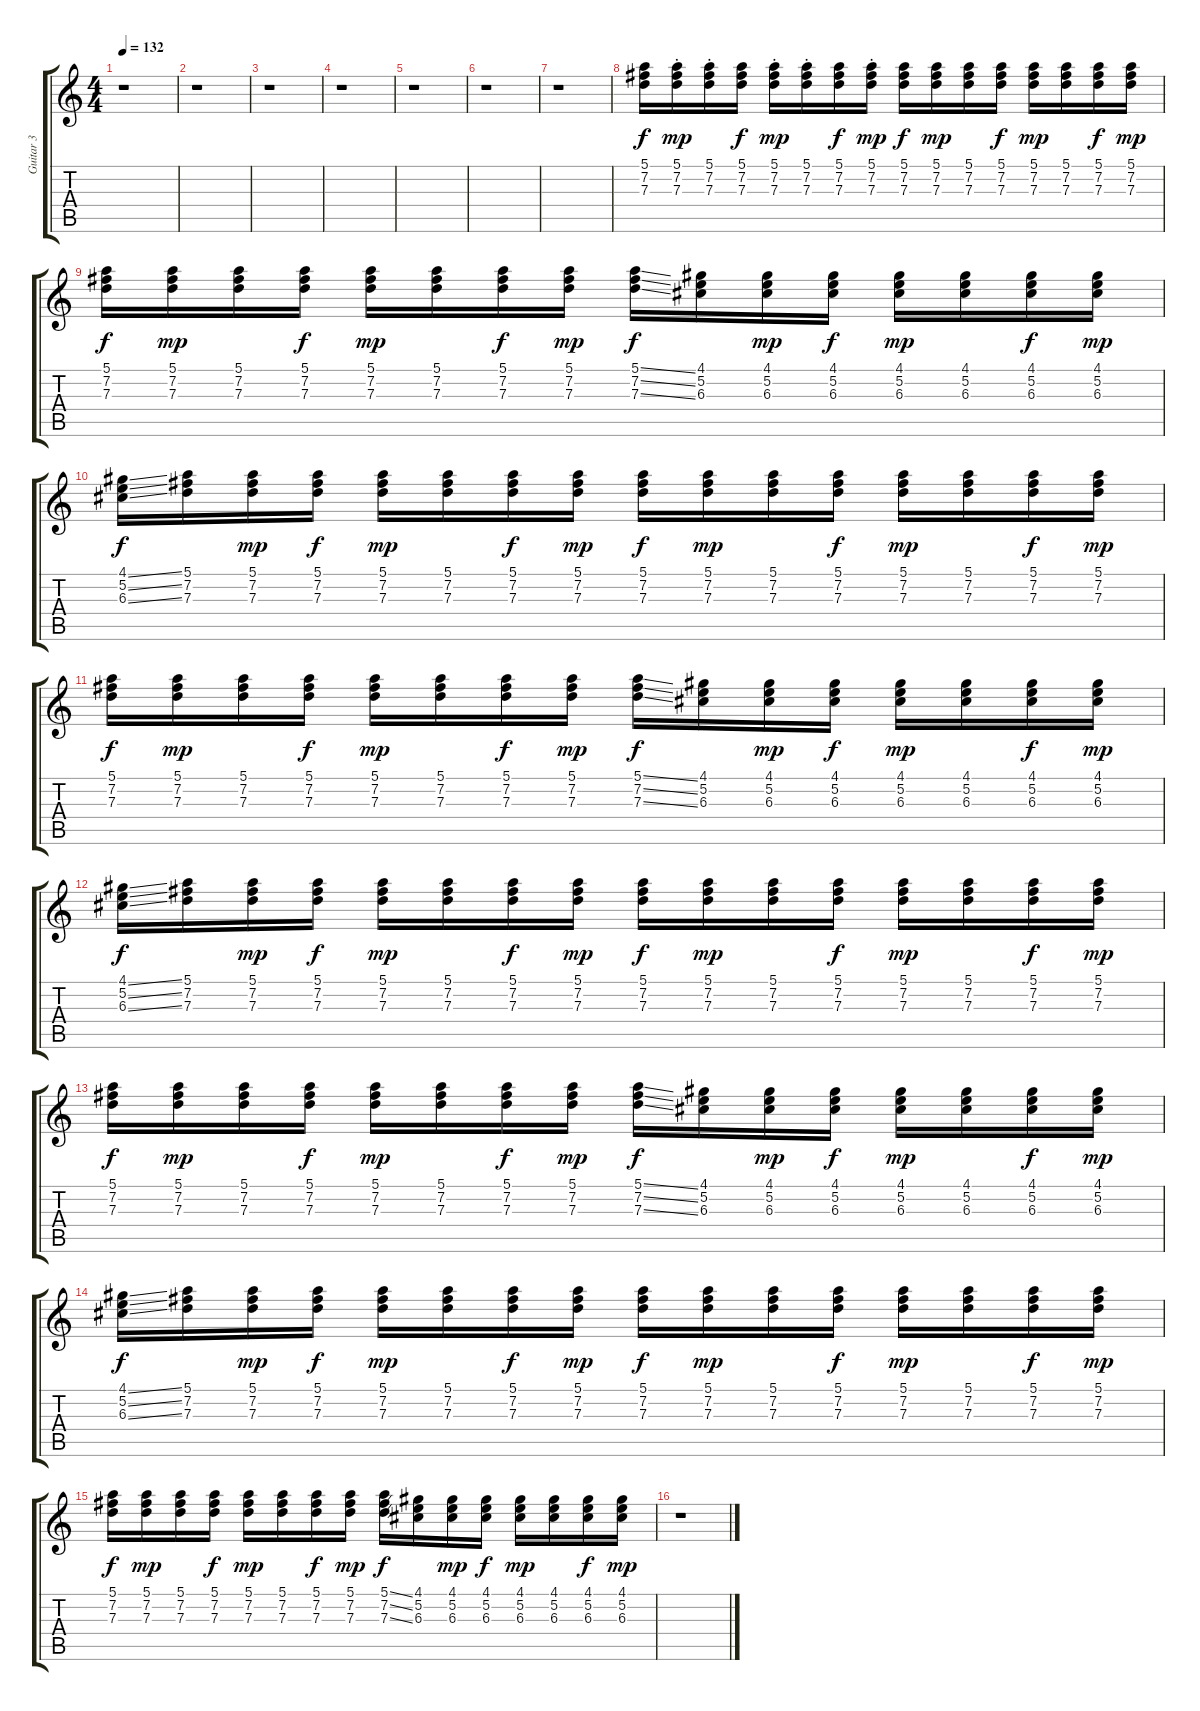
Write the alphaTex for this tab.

\track ("Guitar 3" "Guitar 3") {instrument electricguitarclean}
\staff {score tabs}
\tuning (E4 B3 G3 D3 A2 E2) {hide}
\ts (4 4)
\tempo 132
\clef g2
\ks c
r.1{dy f} |
r.1 |
r.1 |
r.1 |
r.1 |
r.1 |
r.1 |
(5.1 7.2 7.3).16 (5.1 7.2{st} 7.3{st}).16{dy mp} (5.1 7.2{st} 7.3{st}).16 (5.1 7.2 7.3).16{dy f} (5.1 7.2{st} 7.3{st}).16{dy mp} (5.1 7.2{st} 7.3{st}).16 (5.1 7.2 7.3).16{dy f} (5.1 7.2{st} 7.3{st}).16{dy mp} (5.1 7.2 7.3).16{dy f} (5.1 7.2 7.3).16{dy mp} (5.1 7.2 7.3).16 (5.1 7.2 7.3).16{dy f} (5.1 7.2 7.3).16{dy mp} (5.1 7.2 7.3).16 (5.1 7.2 7.3).16{dy f} (5.1 7.2 7.3).16{dy mp} |
(5.1 7.2 7.3).16{dy f} (5.1 7.2 7.3).16{dy mp} (5.1 7.2 7.3).16 (5.1 7.2 7.3).16{dy f} (5.1 7.2 7.3).16{dy mp} (5.1 7.2 7.3).16 (5.1 7.2 7.3).16{dy f} (5.1 7.2 7.3).16{dy mp} (5.1{ss} 7.2{ss} 7.3{ss}).16{dy f} (4.1 5.2 6.3).16 (4.1 5.2 6.3).16{dy mp} (4.1 5.2 6.3).16{dy f} (4.1 5.2 6.3).16{dy mp} (4.1 5.2 6.3).16 (4.1 5.2 6.3).16{dy f} (4.1 5.2 6.3).16{dy mp} |
(4.1{ss} 5.2{ss} 6.3{ss}).16{dy f} (5.1 7.2 7.3).16 (5.1 7.2 7.3).16{dy mp} (5.1 7.2 7.3).16{dy f} (5.1 7.2 7.3).16{dy mp} (5.1 7.2 7.3).16 (5.1 7.2 7.3).16{dy f} (5.1 7.2 7.3).16{dy mp} (5.1 7.2 7.3).16{dy f} (5.1 7.2 7.3).16{dy mp} (5.1 7.2 7.3).16 (5.1 7.2 7.3).16{dy f} (5.1 7.2 7.3).16{dy mp} (5.1 7.2 7.3).16 (5.1 7.2 7.3).16{dy f} (5.1 7.2 7.3).16{dy mp} |
(5.1 7.2 7.3).16{dy f} (5.1 7.2 7.3).16{dy mp} (5.1 7.2 7.3).16 (5.1 7.2 7.3).16{dy f} (5.1 7.2 7.3).16{dy mp} (5.1 7.2 7.3).16 (5.1 7.2 7.3).16{dy f} (5.1 7.2 7.3).16{dy mp} (5.1{ss} 7.2{ss} 7.3{ss}).16{dy f} (4.1 5.2 6.3).16 (4.1 5.2 6.3).16{dy mp} (4.1 5.2 6.3).16{dy f} (4.1 5.2 6.3).16{dy mp} (4.1 5.2 6.3).16 (4.1 5.2 6.3).16{dy f} (4.1 5.2 6.3).16{dy mp} |
(4.1{ss} 5.2{ss} 6.3{ss}).16{dy f} (5.1 7.2 7.3).16 (5.1 7.2 7.3).16{dy mp} (5.1 7.2 7.3).16{dy f} (5.1 7.2 7.3).16{dy mp} (5.1 7.2 7.3).16 (5.1 7.2 7.3).16{dy f} (5.1 7.2 7.3).16{dy mp} (5.1 7.2 7.3).16{dy f} (5.1 7.2 7.3).16{dy mp} (5.1 7.2 7.3).16 (5.1 7.2 7.3).16{dy f} (5.1 7.2 7.3).16{dy mp} (5.1 7.2 7.3).16 (5.1 7.2 7.3).16{dy f} (5.1 7.2 7.3).16{dy mp} |
(5.1 7.2 7.3).16{dy f} (5.1 7.2 7.3).16{dy mp} (5.1 7.2 7.3).16 (5.1 7.2 7.3).16{dy f} (5.1 7.2 7.3).16{dy mp} (5.1 7.2 7.3).16 (5.1 7.2 7.3).16{dy f} (5.1 7.2 7.3).16{dy mp} (5.1{ss} 7.2{ss} 7.3{ss}).16{dy f} (4.1 5.2 6.3).16 (4.1 5.2 6.3).16{dy mp} (4.1 5.2 6.3).16{dy f} (4.1 5.2 6.3).16{dy mp} (4.1 5.2 6.3).16 (4.1 5.2 6.3).16{dy f} (4.1 5.2 6.3).16{dy mp} |
(4.1{ss} 5.2{ss} 6.3{ss}).16{dy f} (5.1 7.2 7.3).16 (5.1 7.2 7.3).16{dy mp} (5.1 7.2 7.3).16{dy f} (5.1 7.2 7.3).16{dy mp} (5.1 7.2 7.3).16 (5.1 7.2 7.3).16{dy f} (5.1 7.2 7.3).16{dy mp} (5.1 7.2 7.3).16{dy f} (5.1 7.2 7.3).16{dy mp} (5.1 7.2 7.3).16 (5.1 7.2 7.3).16{dy f} (5.1 7.2 7.3).16{dy mp} (5.1 7.2 7.3).16 (5.1 7.2 7.3).16{dy f} (5.1 7.2 7.3).16{dy mp} |
(5.1 7.2 7.3).16{dy f} (5.1 7.2 7.3).16{dy mp} (5.1 7.2 7.3).16 (5.1 7.2 7.3).16{dy f} (5.1 7.2 7.3).16{dy mp} (5.1 7.2 7.3).16 (5.1 7.2 7.3).16{dy f} (5.1 7.2 7.3).16{dy mp} (5.1{ss} 7.2{ss} 7.3{ss}).16{dy f} (4.1 5.2 6.3).16 (4.1 5.2 6.3).16{dy mp} (4.1 5.2 6.3).16{dy f} (4.1 5.2 6.3).16{dy mp} (4.1 5.2 6.3).16 (4.1 5.2 6.3).16{dy f} (4.1 5.2 6.3).16{dy mp} |
r.1
